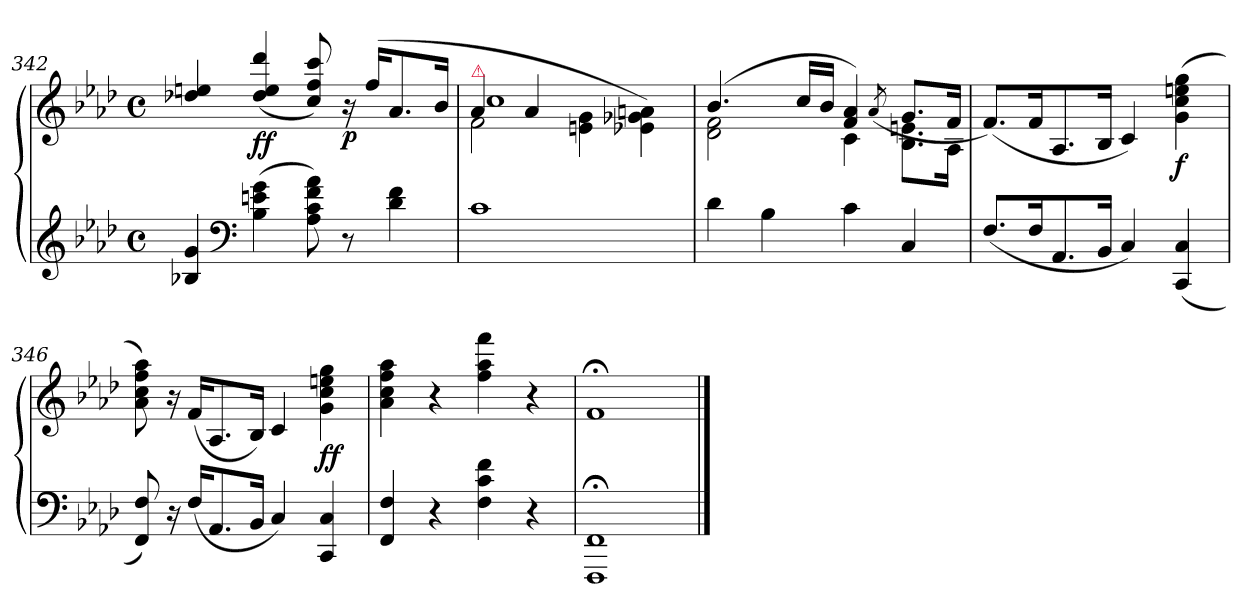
**kern	**kern	**dynam
*part1	*part1	*part1
*staff2	*staff1	*staff1/2
*clefG2	*clefG2	*
*k[b-e-a-d-]	*k[b-e-a-d-]	*
*f:	*f:	*
*M4/4	*M4/4	*
*met(c)	*met(c)	*
=342	=342	=342
4B-X! 4g!	4dd-X!/ 4een!/	.
*clefF4	*	*
!	!	!LO:DY:b
(<4B-!\ 4en!\ 4g!\	(>4dd-!/ 4ee!/ 4ddd-!/	ff
8A-!\ 8c!\ 8f!\ 8a-!\)	8cc!/ 8ff!/ 8ccc!/)	.
!	!	!LO:DY:b
8r	16r	p
.	(>16ff!KL	.
4d-!\ 4f!\	8.a-!/	.
.	16b-!/Jk	.
=343	=343	=343
*	*^	*
*	*	*^	*
!	!LO:TX:a:color=crimson:t=⚠	!	!	!
1c!	4a-!	2f!	1cc!	.
.	4a-!	.	.	.
.	4en!\ 4g!\	2ryy	.	.
.	4e-X!\ 4g-X!\ 4an!\)	.	.	.
*	*	*v	*v	*
=344	=344	=344	=344
4d-!	(>4.b-!	2d-! 2f!	.
4B-!	.	.	.
.	16cc!LL	.	.
.	16b-!JJ	.	.
4c!	4f! 4a-!)	4c!	.
.	(>8qa-!/	.	.
4C!	8.g!L	8.B-!\ 8.en!\L	.
.	16f!Jk	16A-!\Jk	.
*	*v	*v	*
=345	=345	=345
(<8.F!L	(<8.f!L)	.
16F!K	16f!K	.
8.AA-!	8.A-!	.
16BB-!Jk	16B-!Jk	.
4C!)	4c!)	.
!	!	!LO:DY:b
(<4CC! 4C!	(>4g! 4cc! 4een! 4gg!	f
=346	=346	=346
8FF! 8F!)	8a-! 8cc! 8ff! 8aa-!)	.
16r	16r	.
(<16F!KL	(<16f!KL	.
8.AA-!	8.A-!	.
16BB-!Jk	16B-!Jk)	.
4C!)	4c!	.
!	!	!LO:DY:b
4CC! 4C!	4g! 4cc! 4een! 4gg!	ff
=347	=347	=347
4FF!/ 4F!/	4a-! 4cc! 4ff! 4aa-!	.
4r	4r	.
4F! 4c! 4f!	4ff! 4aa-! 4fff!	.
4r	4r	.
=348	=348	=348
1FFF!;< 1FF!;<	1f;<!	.
==	==	==
*-	*-	*-
